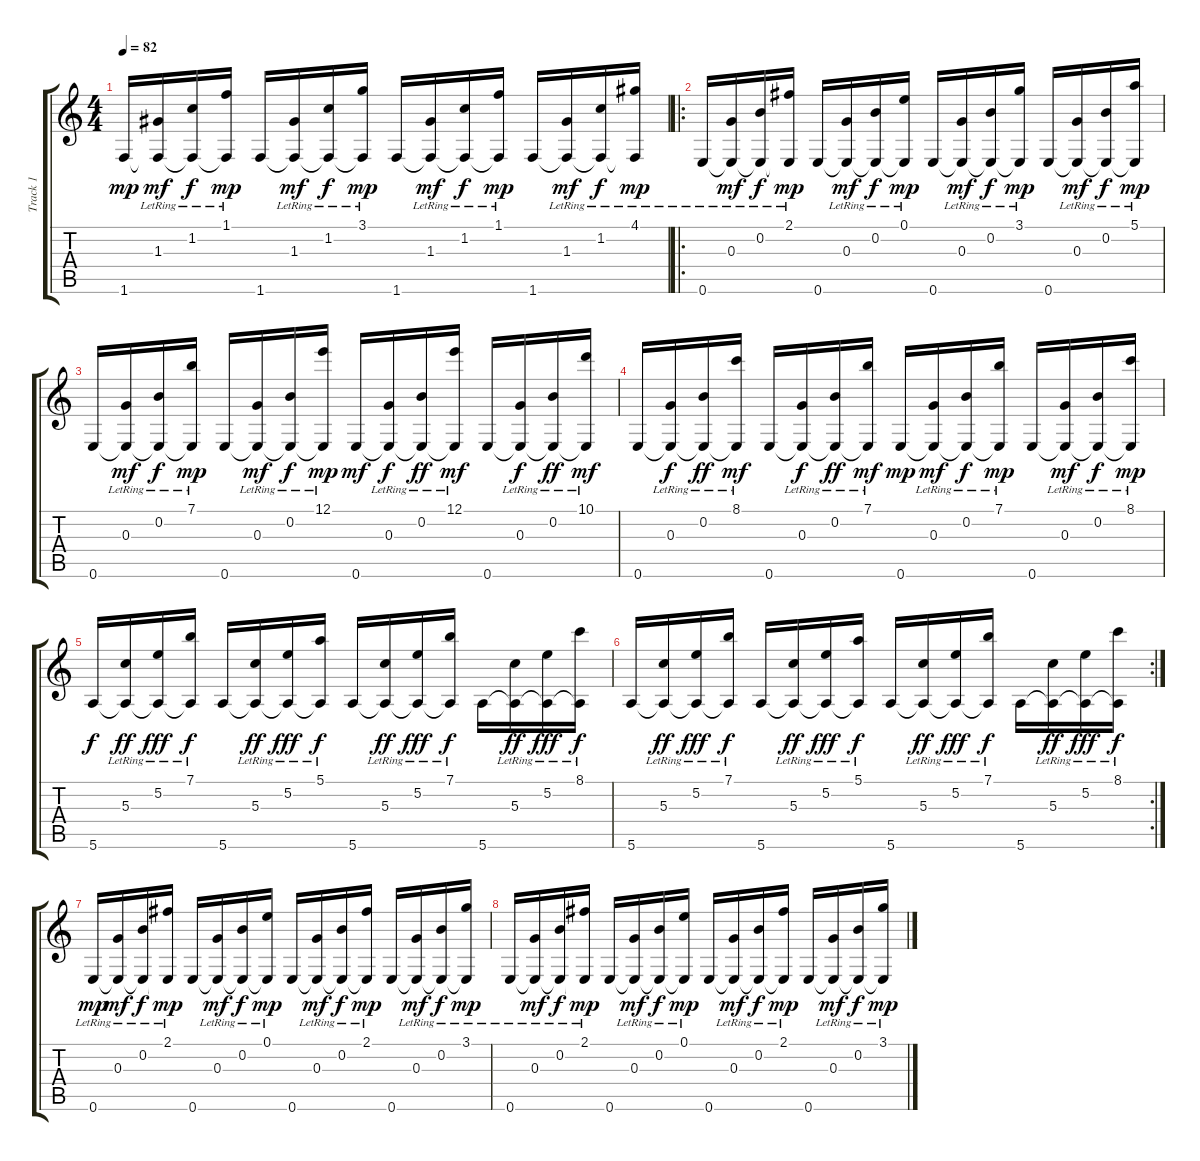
\track ("Track 1" "Track 1") {instrument electricguitarjazz}
\staff {score tabs}
\tuning (E4 B3 G3 D3 A2 E2) {hide}
\ts (4 4)
\tempo 82
\clef g2
\ks c
1.6.16{dy mp} (1.3{lr} 1.6{t}).16{dy mf} (1.2{lr} 1.6{t}).16{dy f} (1.1{lr} 1.6{t}).16{dy mp} 1.6.16 (1.3{lr} 1.6{t}).16{dy mf} (1.2{lr} 1.6{t}).16{dy f} (3.1{lr} 1.6{t}).16{dy mp} 1.6.16 (1.3{lr} 1.6{t}).16{dy mf} (1.2{lr} 1.6{t}).16{dy f} (1.1{lr} 1.6{t}).16{dy mp} 1.6.16 (1.3{lr} 1.6{t}).16{dy mf} (1.2{lr} 1.6{t}).16{dy f} (4.1{lr} 1.6{t}).16{dy mp} |
\ro
0.6{lr}.16 (0.3{lr} 0.6{t}).16{dy mf} (0.2{lr} 0.6{t}).16{dy f} (2.1{lr} 0.6{t}).16{dy mp} 0.6.16 (0.3{lr} 0.6{t}).16{dy mf} (0.2{lr} 0.6{t}).16{dy f} (0.1{lr} 0.6{t}).16{dy mp} 0.6.16 (0.3{lr} 0.6{t}).16{dy mf} (0.2{lr} 0.6{t}).16{dy f} (3.1{lr} 0.6{t}).16{dy mp} 0.6.16 (0.3{lr} 0.6{t}).16{dy mf} (0.2{lr} 0.6{t}).16{dy f} (5.1{lr} 0.6{t}).16{dy mp} |
0.6.16 (0.3{lr} 0.6{t}).16{dy mf} (0.2{lr} 0.6{t}).16{dy f} (7.1{lr} 0.6{t}).16{dy mp} 0.6.16 (0.3{lr} 0.6{t}).16{dy mf} (0.2{lr} 0.6{t}).16{dy f} (12.1{lr} 0.6{t}).16{dy mp} 0.6.16{dy mf} (0.3{lr} 0.6{t}).16{dy f} (0.2{lr} 0.6{t}).16{dy ff} (12.1{lr} 0.6{t}).16{dy mf} 0.6.16 (0.3{lr} 0.6{t}).16{dy f} (0.2{lr} 0.6{t}).16{dy ff} (10.1{lr} 0.6{t}).16{dy mf} |
0.6.16 (0.3{lr} 0.6{t}).16{dy f} (0.2{lr} 0.6{t}).16{dy ff} (8.1{lr} 0.6{t}).16{dy mf} 0.6.16 (0.3{lr} 0.6{t}).16{dy f} (0.2{lr} 0.6{t}).16{dy ff} (7.1{lr} 0.6{t}).16{dy mf} 0.6.16{dy mp} (0.3{lr} 0.6{t}).16{dy mf} (0.2{lr} 0.6{t}).16{dy f} (7.1{lr} 0.6{t}).16{dy mp} 0.6.16 (0.3{lr} 0.6{t}).16{dy mf} (0.2{lr} 0.6{t}).16{dy f} (8.1{lr} 0.6{t}).16{dy mp} |
5.6.16{dy f} (5.3{lr} 5.6{t}).16{dy ff} (5.2{lr} 5.6{t}).16{dy fff} (7.1{lr} 5.6{t}).16{dy f} 5.6.16 (5.3{lr} 5.6{t}).16{dy ff} (5.2{lr} 5.6{t}).16{dy fff} (5.1{lr} 5.6{t}).16{dy f} 5.6.16 (5.3{lr} 5.6{t}).16{dy ff} (5.2{lr} 5.6{t}).16{dy fff} (7.1{lr} 5.6{t}).16{dy f} 5.6.16 (5.3{lr} 5.6{t}).16{dy ff} (5.2{lr} 5.6{t}).16{dy fff} (8.1{lr} 5.6{t}).16{dy f} |
\rc 2
5.6.16 (5.3{lr} 5.6{t}).16{dy ff} (5.2{lr} 5.6{t}).16{dy fff} (7.1{lr} 5.6{t}).16{dy f} 5.6.16 (5.3{lr} 5.6{t}).16{dy ff} (5.2{lr} 5.6{t}).16{dy fff} (5.1{lr} 5.6{t}).16{dy f} 5.6.16 (5.3{lr} 5.6{t}).16{dy ff} (5.2{lr} 5.6{t}).16{dy fff} (7.1{lr} 5.6{t}).16{dy f} 5.6.16 (5.3{lr} 5.6{t}).16{dy ff} (5.2{lr} 5.6{t}).16{dy fff} (8.1{lr} 5.6{t}).16{dy f} |
0.6{lr}.16{dy mp} (0.3{lr} 0.6{t}).16{dy mf} (0.2{lr} 0.6{t}).16{dy f} (2.1{lr} 0.6{t}).16{dy mp} 0.6.16 (0.3{lr} 0.6{t}).16{dy mf} (0.2{lr} 0.6{t}).16{dy f} (0.1{lr} 0.6{t}).16{dy mp} 0.6.16 (0.3{lr} 0.6{t}).16{dy mf} (0.2{lr} 0.6{t}).16{dy f} (2.1{lr} 0.6{t}).16{dy mp} 0.6.16 (0.3{lr} 0.6{t}).16{dy mf} (0.2{lr} 0.6{t}).16{dy f} (3.1{lr} 0.6{t}).16{dy mp} |
0.6{lr}.16 (0.3{lr} 0.6{t}).16{dy mf} (0.2{lr} 0.6{t}).16{dy f} (2.1{lr} 0.6{t}).16{dy mp} 0.6.16 (0.3{lr} 0.6{t}).16{dy mf} (0.2{lr} 0.6{t}).16{dy f} (0.1{lr} 0.6{t}).16{dy mp} 0.6.16 (0.3{lr} 0.6{t}).16{dy mf} (0.2{lr} 0.6{t}).16{dy f} (2.1{lr} 0.6{t}).16{dy mp} 0.6.16 (0.3{lr} 0.6{t}).16{dy mf} (0.2{lr} 0.6{t}).16{dy f} (3.1{lr} 0.6{t}).16{dy mp}
